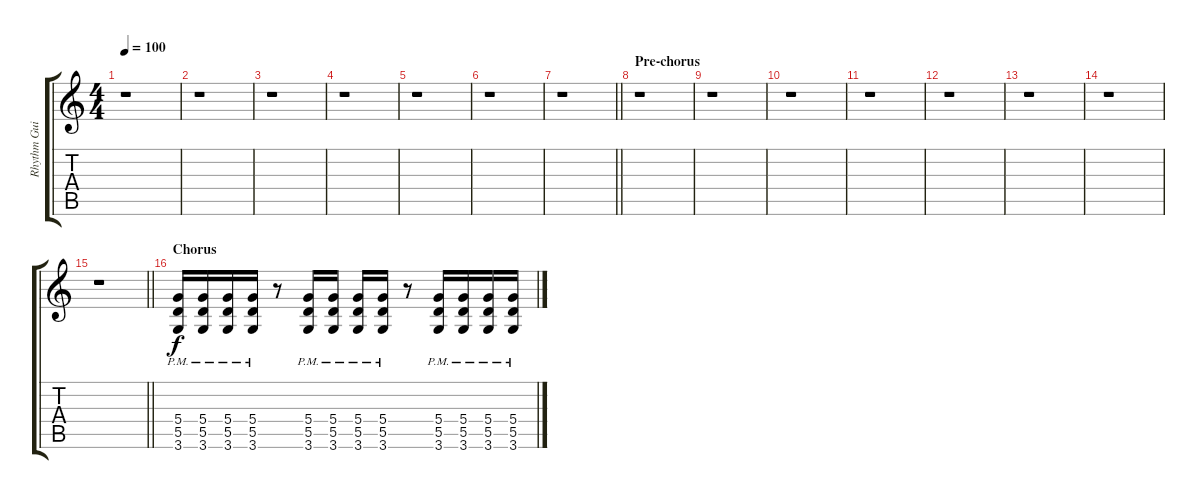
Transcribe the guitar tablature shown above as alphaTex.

\track ("Rhythm Guitar (right)" "Rhythm Gui") {instrument distortionguitar}
\staff {score tabs}
\tuning (E4 B3 G3 D3 A2 E2) {hide}
\ts (4 4)
\tempo 100
\clef g2
\ks c
r.1{dy f} |
r.1 |
r.1 |
r.1 |
r.1 |
r.1 |
\barLineRight lightlight
r.1 |
\section ("" "Pre-chorus")
r.1 |
r.1 |
r.1 |
r.1 |
r.1 |
r.1 |
r.1 |
\barLineRight lightlight
r.1 |
\section ("" "Chorus")
(5.4{pm} 5.5{pm} 3.6{pm}).16 (5.4{pm} 5.5{pm} 3.6{pm}).16 (5.4{pm} 5.5{pm} 3.6{pm}).16 (5.4{pm} 5.5{pm} 3.6{pm}).16 r.8 (5.4{pm} 5.5{pm} 3.6{pm}).16 (5.4{pm} 5.5{pm} 3.6{pm}).16 (5.4{pm} 5.5{pm} 3.6{pm}).16 (5.4{pm} 5.5{pm} 3.6{pm}).16 r.8 (5.4{pm} 5.5{pm} 3.6{pm}).16 (5.4{pm} 5.5{pm} 3.6{pm}).16 (5.4{pm} 5.5{pm} 3.6{pm}).16 (5.4{pm} 5.5{pm} 3.6{pm}).16
